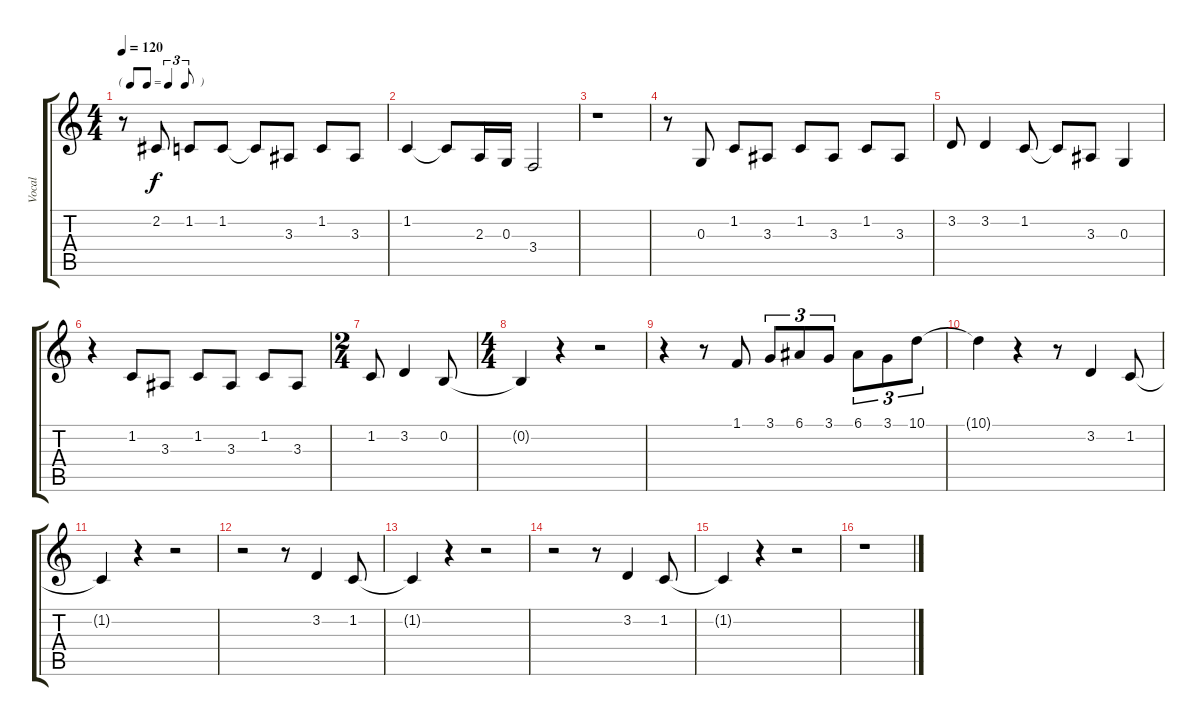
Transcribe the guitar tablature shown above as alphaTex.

\track ("Vocal" "Vocal") {instrument synthvoice}
\staff {score tabs}
\tuning (E4 B3 G3 D3 A2 E2) {hide}
\ts (4 4)
\tf triplet8th
\tempo 120
\clef g2
\ks c
r.8{dy f} 2.2.8 1.2.8 1.2.8 1.2{t}.8 3.3.8 1.2.8 3.3.8 |
1.2.4 1.2{t}.8 2.3.16 0.3.16 3.4.2 |
r.1 |
r.8 0.3.8 1.2.8 3.3.8 1.2.8 3.3.8 1.2.8 3.3.8 |
3.2.8 3.2.4 1.2.8 1.2{t}.8 3.3.8 0.3.4 |
r.4 1.2.8 3.3.8 1.2.8 3.3.8 1.2.8 3.3.8 |
\ts (2 4)
1.2.8 3.2.4 0.2.8 |
\ts (4 4)
0.2{t}.4 r.4 r.2 |
r.4 r.8 1.1.8 3.1.8{tu (3 2)} 6.1.8{tu (3 2)} 3.1.8{tu (3 2)} 6.1.8{tu (3 2)} 3.1.8{tu (3 2)} 10.1.8{tu (3 2)} |
10.1{t}.4 r.4 r.8 3.2.4 1.2.8 |
1.2{t}.4 r.4 r.2 |
r.2 r.8 3.2.4 1.2.8 |
1.2{t}.4 r.4 r.2 |
r.2 r.8 3.2.4 1.2.8 |
1.2{t}.4 r.4 r.2 |
r.1
